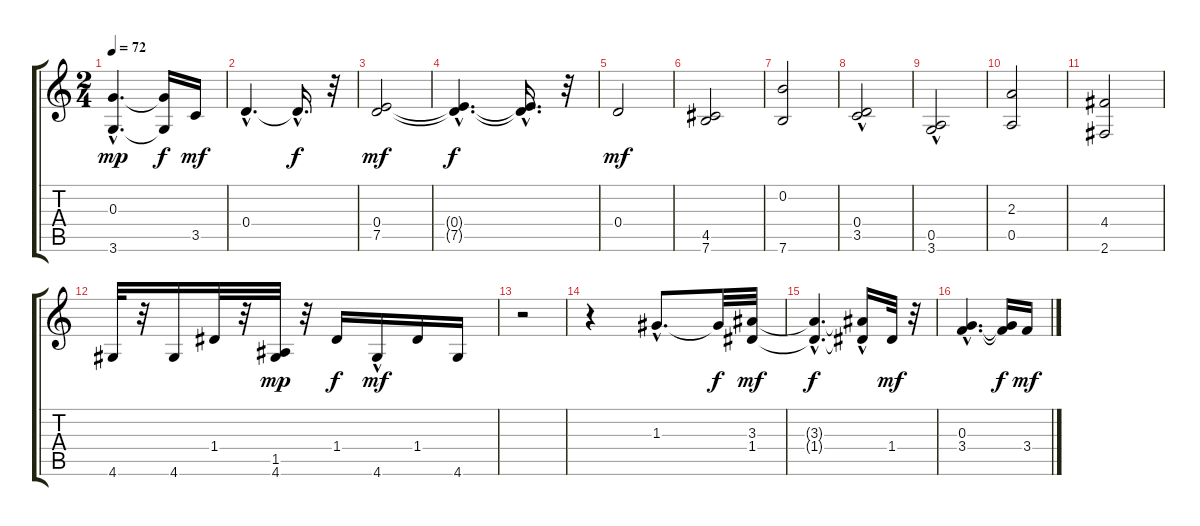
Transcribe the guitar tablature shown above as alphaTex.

\track "" {instrument distortionguitar}
\staff {score tabs}
\tuning (E4 B3 G3 D3 A2 E2) {hide}
\ts (2 4)
\tempo 72
\clef g2
\ks c
(0.3{hac} 3.6{hac}).4{d dy mp} (0.3{t} 3.6{t}).16{dy f} 3.5.16{dy mf} |
0.4{hac}.4{d} 0.4{hac t}.16{d dy f} r.32 |
(0.4 7.5).2{dy mf} |
(0.4{hac t} 7.5{hac t}).4{d dy f} (0.4{hac t} 7.5{hac t}).16{d} r.32 |
0.4.2{dy mf} |
(4.5 7.6).2 |
(0.2 7.6).2 |
(0.4{hac} 3.5).2 |
(0.5 3.6{hac}).2 |
(2.3 0.5).2 |
(4.4 2.6).2 |
4.6.32 r.32 4.6.16 1.4.32 r.32 (1.5 4.6).32{dy mp} r.32 1.4.16{dy f} 4.6{hac}.16{dy mf} 1.4.16 4.6.16 |
r.2 |
r.4 1.3{hac}.8{d} 1.3{t}.32{dy f} (3.3 1.4).32{dy mf} |
(3.3{hac t} 1.4{hac t}).4{d dy f} (3.3{hac t} 1.4{t}).16 1.4.32{dy mf} r.32 |
(0.3{hac} 3.4{hac}).4{d} (0.3{t} 3.4{t}).16{dy f} 3.4.16{dy mf}
